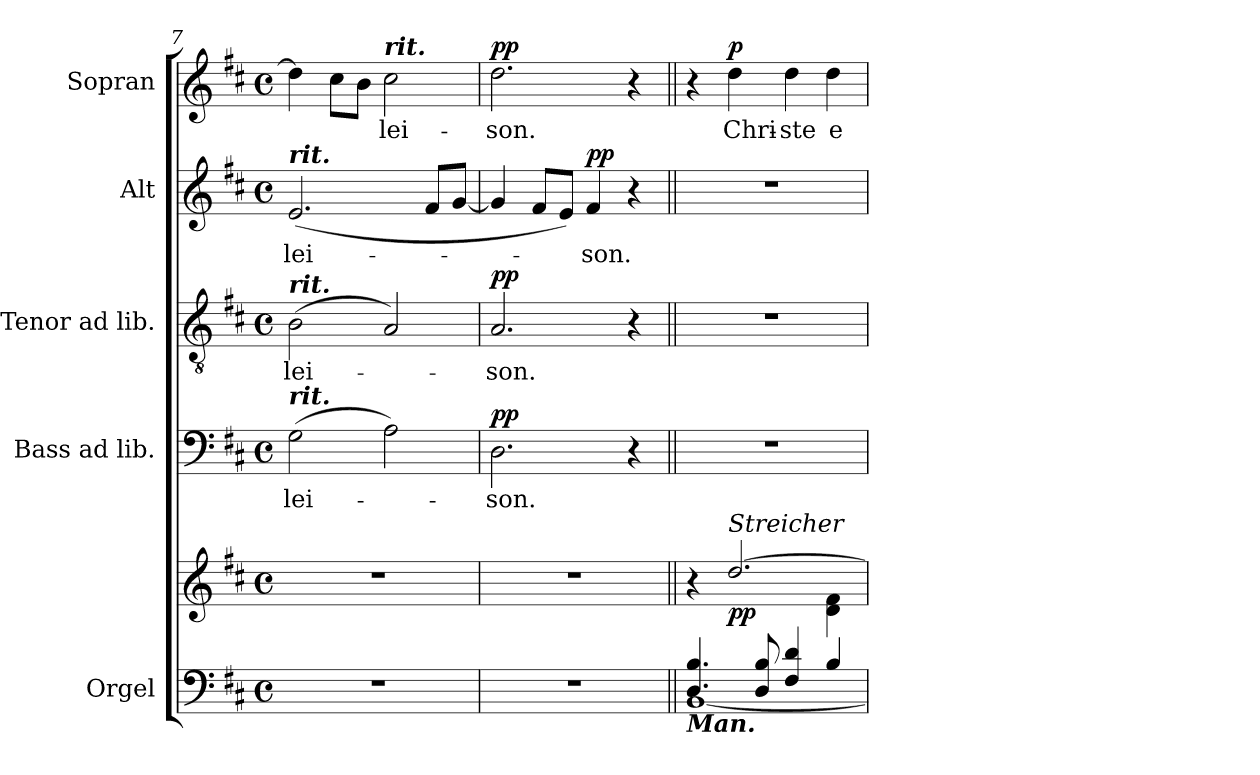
**kern	**kern	**dynam	**kern	**text	**dynam	**kern	**text	**dynam	**kern	**text	**dynam	**kern	**text	**dynam
*part5	*part5	*part5	*part4	*part4	*part4	*part3	*part3	*part3	*part2	*part2	*part2	*part1	*part1	*part1
*staff6	*staff5	*staff5/6	*staff4	*staff4	*staff4	*staff3	*staff3	*staff3	*staff2	*staff2	*staff2	*staff1	*staff1	*staff1
*I"Orgel	*	*	*I"Bass ad lib.	*	*	*I"Tenor ad lib.	*	*	*I"Alt	*	*	*I"Sopran	*	*
*I'Org.	*	*	*I'B.	*	*	*I'T.	*	*	*I'A.	*	*	*I'S.	*	*
*clefF4	*clefG2	*	*clefF4	*	*	*clefGv2	*	*	*clefG2	*	*	*clefG2	*	*
*k[f#c#]	*k[f#c#]	*	*k[f#c#]	*	*	*k[f#c#]	*	*	*k[f#c#]	*	*	*k[f#c#]	*	*
*D:	*D:	*	*D:	*	*	*D:	*	*	*D:	*	*	*D:	*	*
*M4/4	*M4/4	*	*M4/4	*	*	*M4/4	*	*	*M4/4	*	*	*M4/4	*	*
*met(c)	*met(c)	*	*met(c)	*	*	*met(c)	*	*	*met(c)	*	*	*met(c)	*	*
=7	=7	=7	=7	=7	=7	=7	=7	=7	=7	=7	=7	=7	=7	=7
!	!	!	!	!	!	!	!	!	!LO:TX:a:Bi:t=rit.	!	!	!	!	!
!	!	!	!	!	!	!LO:TX:a:Bi:t=rit.	!	!	!	!	!	!	!	!
!	!	!	!LO:TX:a:Bi:t=rit.	!	!	!	!	!	!	!	!	!	!	!
!	!	!	!	!LO:LY:b	!	!	!LO:LY:b	!	!	!LO:LY:b	!	!	!	!
1r	1r	.	(>2G\	-lei-	.	(>2B\	-lei-	.	(<2.e/	-lei-	.	4dd\]	.	.
.	.	.	.	.	.	.	.	.	.	.	.	8cc#\L	.	.
.	.	.	.	.	.	.	.	.	.	.	.	8b\J	.	.
!	!	!	!	!	!	!	!	!	!	!	!	!LO:TX:a:Bi:t=rit.	!	!
!	!	!	!	!	!	!	!	!	!	!	!	!	!LO:LY:b	!
.	.	.	2A\)	.	.	2A/)	.	.	.	.	.	2cc#\	-lei-	.
.	.	.	.	.	.	.	.	.	8f#/L	.	.	.	.	.
.	.	.	.	.	.	.	.	.	[8g/J	.	.	.	.	.
=8	=8	=8	=8	=8	=8	=8	=8	=8	=8	=8	=8	=8	=8	=8
!	!	!	!	!LO:LY:b	!LO:DY:a	!	!LO:LY:b	!LO:DY:a	!	!	!	!	!LO:LY:b	!LO:DY:a
1r	1r	.	2.D\	-son.	pp	2.A/	-son.	pp	4g/]	.	.	2.dd\	-son.	pp
.	.	.	.	.	.	.	.	.	8f#/L	.	.	.	.	.
.	.	.	.	.	.	.	.	.	8e/J)	.	.	.	.	.
!	!	!	!	!	!	!	!	!	!	!LO:LY:b	!LO:DY:a	!	!	!
.	.	.	.	.	.	.	.	.	4f#/	-son.	pp	.	.	.
.	.	.	4r	.	.	4r	.	.	4r	.	.	4r	.	.
=9||	=9||	=9||	=9||	=9||	=9||	=9||	=9||	=9||	=9||	=9||	=9||	=9||	=9||	=9||
*^	*^	*	*	*	*	*	*	*	*	*	*	*	*	*
!LO:TX:b:Bi:t=Man.	!	!	!	!	!	!	!	!	!	!	!	!	!	!	!	!
4.D/ 4.B/	[<1BB	4r	2.ryy	.	1r	.	.	1r	.	.	1r	.	.	4r	.	.
!	!	!LO:TX:a:i:t=Streicher	!	!	!	!	!	!	!	!	!	!	!	!	!	!
!	!	!	!	!LO:DY:b	!	!	!	!	!	!	!	!	!	!	!LO:LY:b	!LO:DY:a
.	.	[>2.dd/	.	pp	.	.	.	.	.	.	.	.	.	4dd\	Chri-	p
8D/ 8B/	.	.	.	.	.	.	.	.	.	.	.	.	.	.	.	.
!	!	!	!	!	!	!	!	!	!	!	!	!	!	!	!LO:LY:b	!
4F#/ 4d/	.	.	.	.	.	.	.	.	.	.	.	.	.	4dd\	-ste	.
!	!	!	!	!	!	!	!	!	!	!	!	!	!	!	!LO:LY:b	!
4B/	.	.	4d\ 4f#\	.	.	.	.	.	.	.	.	.	.	4dd\	e-	.
*v	*v	*	*	*	*	*	*	*	*	*	*	*	*	*	*	*
*	*v	*v	*	*	*	*	*	*	*	*	*	*	*	*	*
=	=	=	=	=	=	=	=	=	=	=	=	=	=	=
*-	*-	*-	*-	*-	*-	*-	*-	*-	*-	*-	*-	*-	*-	*-
